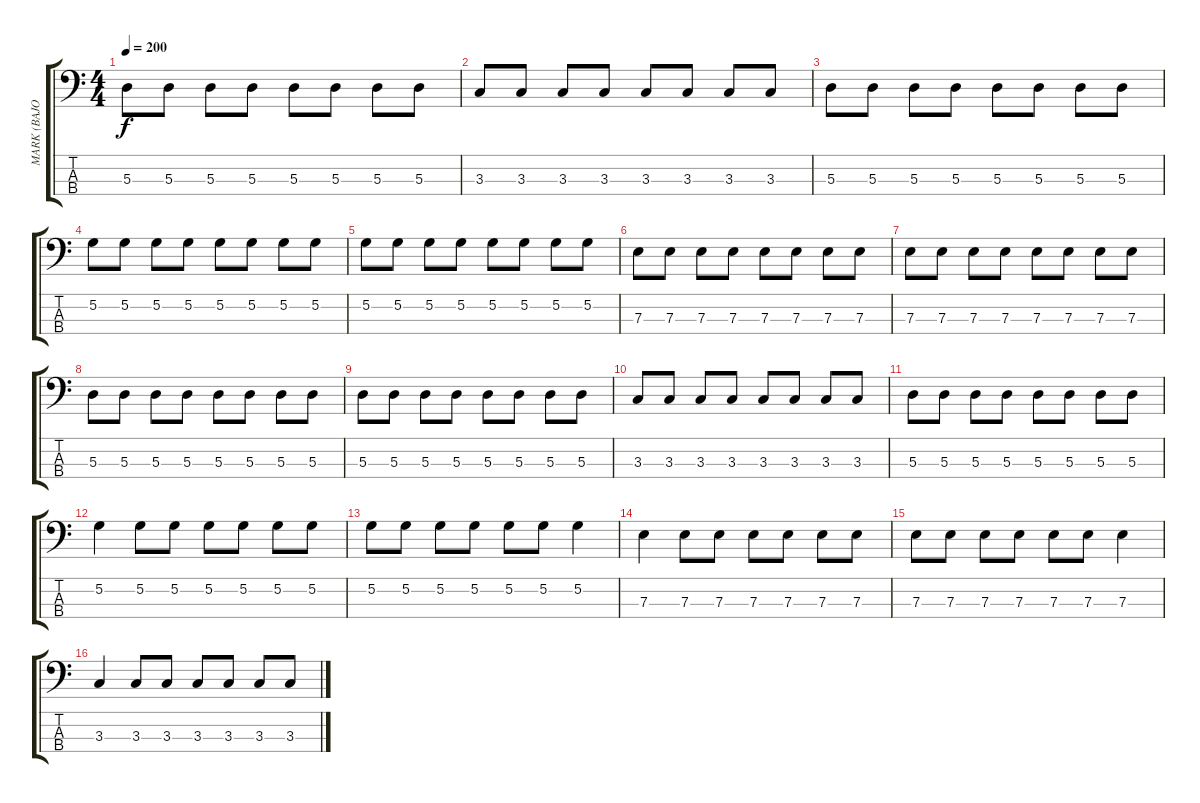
\track ("MARK (BAJO]" "MARK (BAJO") {instrument electricbassfinger}
\staff {score tabs}
\tuning (G2 D2 A1 E1) {hide}
\ts (4 4)
\tempo 200
\clef f4
\ks c
5.3.8{dy f} 5.3.8 5.3.8 5.3.8 5.3.8 5.3.8 5.3.8 5.3.8 |
3.3.8 3.3.8 3.3.8 3.3.8 3.3.8 3.3.8 3.3.8 3.3.8 |
5.3.8 5.3.8 5.3.8 5.3.8 5.3.8 5.3.8 5.3.8 5.3.8 |
5.2.8 5.2.8 5.2.8 5.2.8 5.2.8 5.2.8 5.2.8 5.2.8 |
5.2.8 5.2.8 5.2.8 5.2.8 5.2.8 5.2.8 5.2.8 5.2.8 |
7.3.8 7.3.8 7.3.8 7.3.8 7.3.8 7.3.8 7.3.8 7.3.8 |
7.3.8 7.3.8 7.3.8 7.3.8 7.3.8 7.3.8 7.3.8 7.3.8 |
5.3.8 5.3.8 5.3.8 5.3.8 5.3.8 5.3.8 5.3.8 5.3.8 |
5.3.8 5.3.8 5.3.8 5.3.8 5.3.8 5.3.8 5.3.8 5.3.8 |
3.3.8 3.3.8 3.3.8 3.3.8 3.3.8 3.3.8 3.3.8 3.3.8 |
5.3.8 5.3.8 5.3.8 5.3.8 5.3.8 5.3.8 5.3.8 5.3.8 |
5.2.4 5.2.8 5.2.8 5.2.8 5.2.8 5.2.8 5.2.8 |
5.2.8 5.2.8 5.2.8 5.2.8 5.2.8 5.2.8 5.2.4 |
7.3.4 7.3.8 7.3.8 7.3.8 7.3.8 7.3.8 7.3.8 |
7.3.8 7.3.8 7.3.8 7.3.8 7.3.8 7.3.8 7.3.4 |
3.3.4 3.3.8 3.3.8 3.3.8 3.3.8 3.3.8 3.3.8
